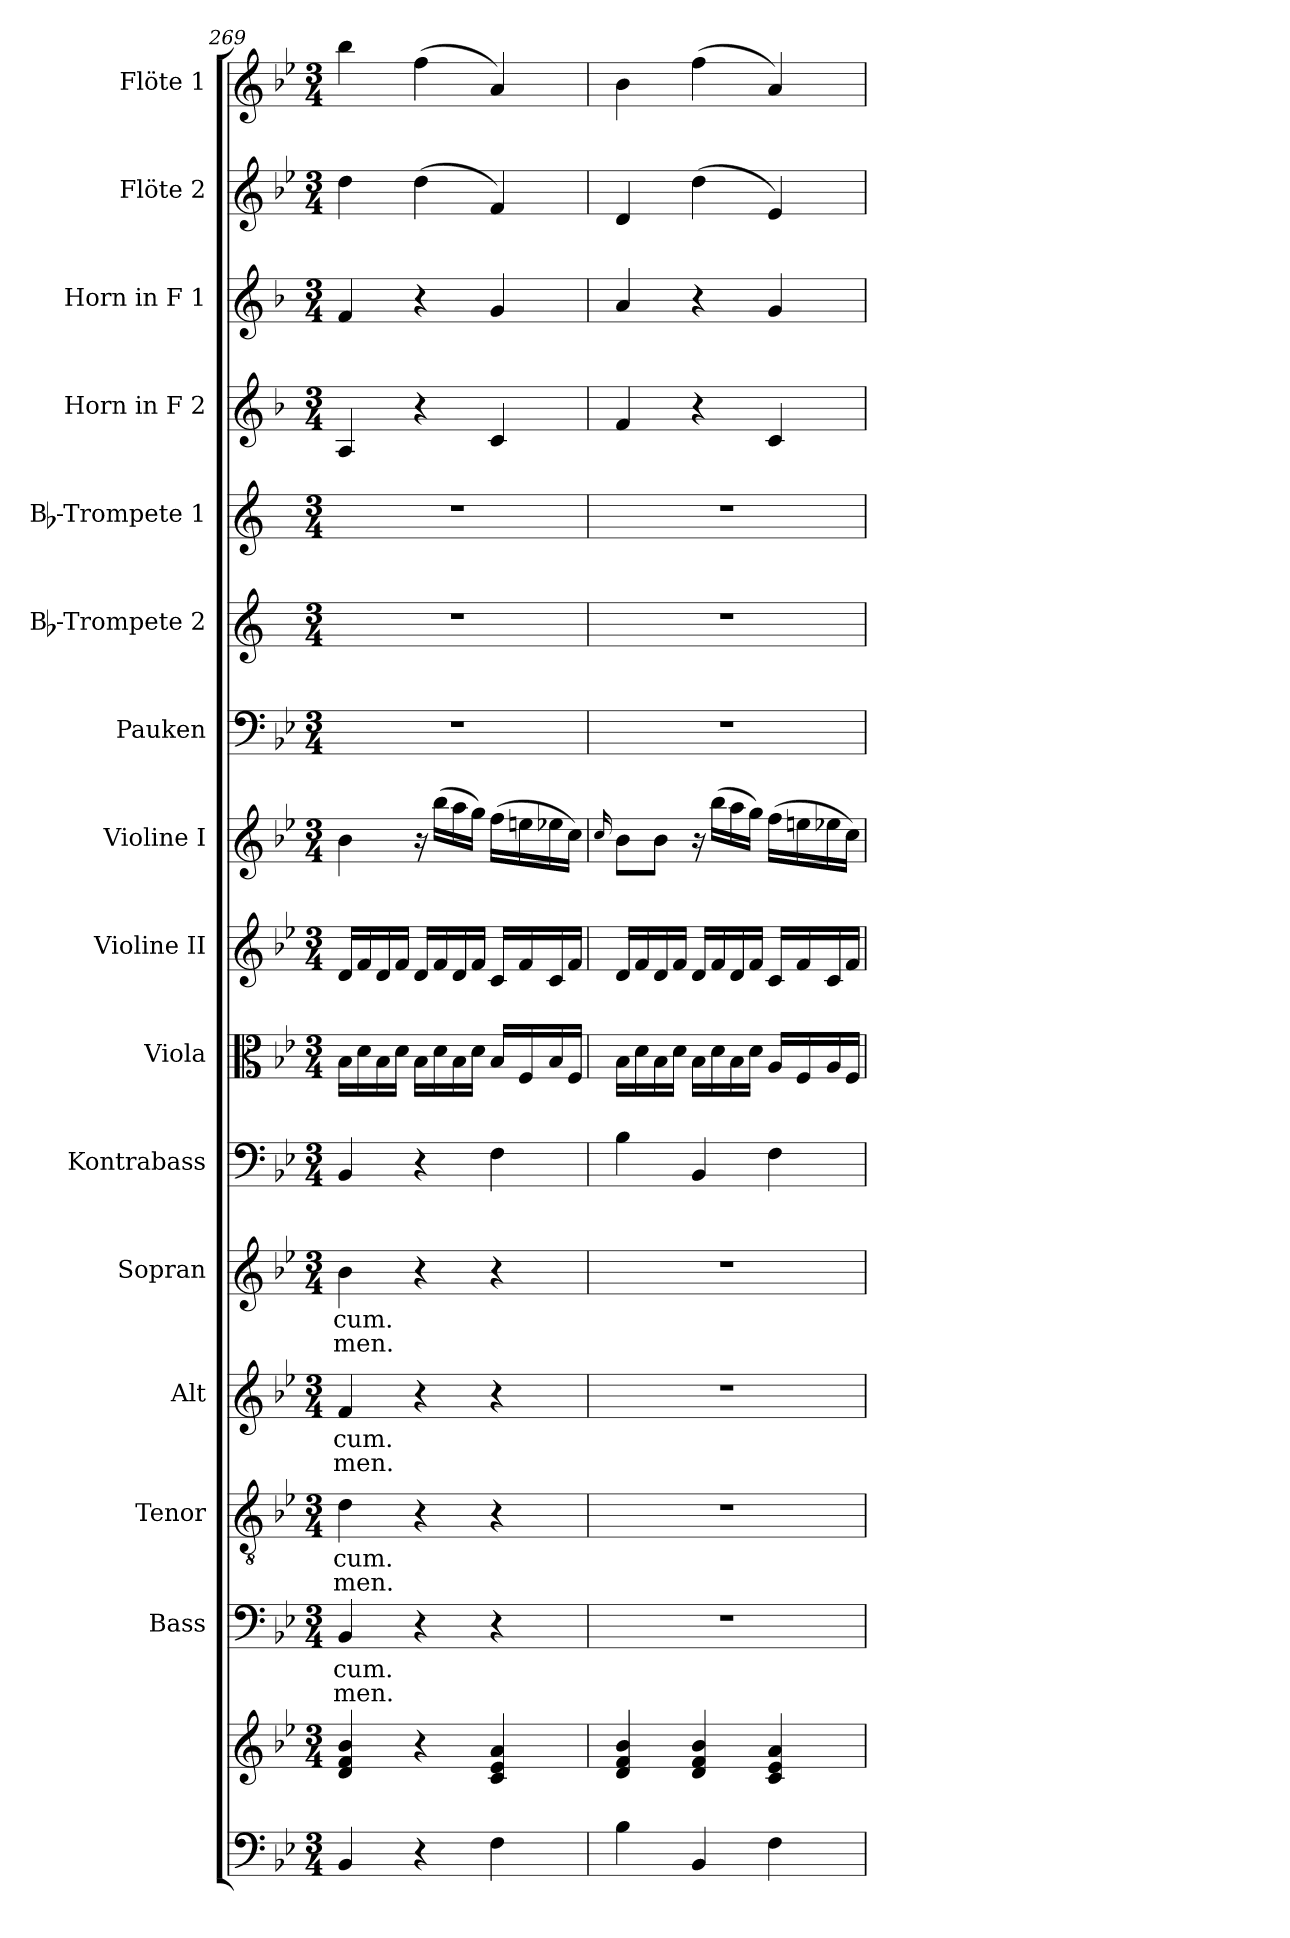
**kern	**kern	**kern	**text	**text	**kern	**text	**text	**kern	**text	**text	**kern	**text	**text	**kern	**kern	**kern	**kern	**kern	**kern	**kern	**kern	**kern	**kern	**kern
*part16	*part16	*part15	*part15	*part15	*part14	*part14	*part14	*part13	*part13	*part13	*part12	*part12	*part12	*part11	*part10	*part9	*part8	*part7	*part6	*part5	*part4	*part3	*part2	*part1
*staff17	*staff16	*staff15	*staff15	*staff15	*staff14	*staff14	*staff14	*staff13	*staff13	*staff13	*staff12	*staff12	*staff12	*staff11	*staff10	*staff9	*staff8	*staff7	*staff6	*staff5	*staff4	*staff3	*staff2	*staff1
*	*	*I"Bass	*	*	*I"Tenor	*	*	*I"Alt	*	*	*I"Sopran	*	*	*I"Kontrabass	*I"Viola	*I"Violine II	*I"Violine I	*I"Pauken	*I"Bb-Trompete 2	*I"Bb-Trompete 1	*I"Horn in F 2	*I"Horn in F 1	*I"Flöte 2	*I"Flöte 1
*	*	*I'B.	*	*	*I'T.	*	*	*I'A.	*	*	*I'S.	*	*	*I'Kb.	*I'Vla.	*I'Vl. II	*I'Vl. I	*I'Pk.	*I'Bb Trp. 2	*I'Bb Trp. 1	*	*	*I'Fl. 2	*I'Fl. 1
*clefF4	*clefG2	*clefF4	*	*	*clefGv2	*	*	*clefG2	*	*	*clefG2	*	*	*clefF4	*clefC3	*clefG2	*clefG2	*clefF4	*clefG2	*clefG2	*clefG2	*clefG2	*clefG2	*clefG2
*	*	*	*	*	*	*	*	*	*	*	*	*	*	*ITrd7c12	*	*	*	*	*ITrd1c2	*ITrd1c2	*ITrd4c7	*ITrd4c7	*	*
*k[b-e-]	*k[b-e-]	*k[b-e-]	*	*	*k[b-e-]	*	*	*k[b-e-]	*	*	*k[b-e-]	*	*	*k[b-e-]	*k[b-e-]	*k[b-e-]	*k[b-e-]	*k[b-e-]	*k[b-e-]	*k[b-e-]	*k[b-e-]	*k[b-e-]	*k[b-e-]	*k[b-e-]
*B-:	*B-:	*B-:	*	*	*B-:	*	*	*B-:	*	*	*B-:	*	*	*B-:	*B-:	*B-:	*B-:	*B-:	*B-:	*B-:	*B-:	*B-:	*B-:	*B-:
*M3/4	*M3/4	*M3/4	*	*	*M3/4	*	*	*M3/4	*	*	*M3/4	*	*	*M3/4	*M3/4	*M3/4	*M3/4	*M3/4	*M3/4	*M3/4	*M3/4	*M3/4	*M3/4	*M3/4
=269	=269	=269	=269	=269	=269	=269	=269	=269	=269	=269	=269	=269	=269	=269	=269	=269	=269	=269	=269	=269	=269	=269	=269	=269
!	!	!	!LO:LY:b	!LO:LY:b	!	!LO:LY:b	!LO:LY:b	!	!LO:LY:b	!LO:LY:b	!	!LO:LY:b	!LO:LY:b	!	!	!	!	!	!	!	!	!	!	!
4BB-/	4d/ 4f/ 4b-/	4BB-/	-cum.	-men.	4d\	-cum.	-men.	4f/	-cum.	-men.	4b-\	-cum.	-men.	4BBB-/	16B-\LL	16d/LL	4b-\	2.r	2.r	2.r	4D/	4B-/	4dd\	4bb-\
.	.	.	.	.	.	.	.	.	.	.	.	.	.	.	16d\	16f/	.	.	.	.	.	.	.	.
.	.	.	.	.	.	.	.	.	.	.	.	.	.	.	16B-\	16d/	.	.	.	.	.	.	.	.
.	.	.	.	.	.	.	.	.	.	.	.	.	.	.	16d\JJ	16f/JJ	.	.	.	.	.	.	.	.
4r	4r	4r	.	.	4r	.	.	4r	.	.	4r	.	.	4r	16B-\LL	16d/LL	16r	.	.	.	4r	4r	(>4dd\	(>4ff\
.	.	.	.	.	.	.	.	.	.	.	.	.	.	.	16d\	16f/	(>16bb-\LL	.	.	.	.	.	.	.
.	.	.	.	.	.	.	.	.	.	.	.	.	.	.	16B-\	16d/	16aa\	.	.	.	.	.	.	.
.	.	.	.	.	.	.	.	.	.	.	.	.	.	.	16d\JJ	16f/JJ	16gg\JJ)	.	.	.	.	.	.	.
4F\	4c/ 4e-/ 4a/	4r	.	.	4r	.	.	4r	.	.	4r	.	.	4FF\	16B-/LL	16c/LL	(>16ff\LL	.	.	.	4F/	4c/	4f/)	4a/)
.	.	.	.	.	.	.	.	.	.	.	.	.	.	.	16F/	16f/	16een\	.	.	.	.	.	.	.
.	.	.	.	.	.	.	.	.	.	.	.	.	.	.	16B-/	16c/	16ee-X\	.	.	.	.	.	.	.
.	.	.	.	.	.	.	.	.	.	.	.	.	.	.	16F/JJ	16f/JJ	16cc\JJ)	.	.	.	.	.	.	.
=270	=270	=270	=270	=270	=270	=270	=270	=270	=270	=270	=270	=270	=270	=270	=270	=270	=270	=270	=270	=270	=270	=270	=270	=270
.	.	.	.	.	.	.	.	.	.	.	.	.	.	.	.	.	16qqcc/	.	.	.	.	.	.	.
4B-\	4d/ 4f/ 4b-/	2.r	.	.	2.r	.	.	2.r	.	.	2.r	.	.	4BB-\	16B-\LL	16d/LL	8b-\L	2.r	2.r	2.r	4B-/	4d/	4d/	4b-\
.	.	.	.	.	.	.	.	.	.	.	.	.	.	.	16d\	16f/	.	.	.	.	.	.	.	.
.	.	.	.	.	.	.	.	.	.	.	.	.	.	.	16B-\	16d/	8b-\J	.	.	.	.	.	.	.
.	.	.	.	.	.	.	.	.	.	.	.	.	.	.	16d\JJ	16f/JJ	.	.	.	.	.	.	.	.
4BB-/	4d/ 4f/ 4b-/	.	.	.	.	.	.	.	.	.	.	.	.	4BBB-/	16B-\LL	16d/LL	16r	.	.	.	4r	4r	(>4dd\	(>4ff\
.	.	.	.	.	.	.	.	.	.	.	.	.	.	.	16d\	16f/	(>16bb-\LL	.	.	.	.	.	.	.
.	.	.	.	.	.	.	.	.	.	.	.	.	.	.	16B-\	16d/	16aa\	.	.	.	.	.	.	.
.	.	.	.	.	.	.	.	.	.	.	.	.	.	.	16d\JJ	16f/JJ	16gg\JJ)	.	.	.	.	.	.	.
4F\	4c/ 4e-/ 4a/	.	.	.	.	.	.	.	.	.	.	.	.	4FF\	16A/LL	16c/LL	(>16ff\LL	.	.	.	4F/	4c/	4e-/)	4a/)
.	.	.	.	.	.	.	.	.	.	.	.	.	.	.	16F/	16f/	16een\	.	.	.	.	.	.	.
.	.	.	.	.	.	.	.	.	.	.	.	.	.	.	16A/	16c/	16ee-X\	.	.	.	.	.	.	.
.	.	.	.	.	.	.	.	.	.	.	.	.	.	.	16F/JJ	16f/JJ	16cc\JJ)	.	.	.	.	.	.	.
=	=	=	=	=	=	=	=	=	=	=	=	=	=	=	=	=	=	=	=	=	=	=	=	=
*-	*-	*-	*-	*-	*-	*-	*-	*-	*-	*-	*-	*-	*-	*-	*-	*-	*-	*-	*-	*-	*-	*-	*-	*-
